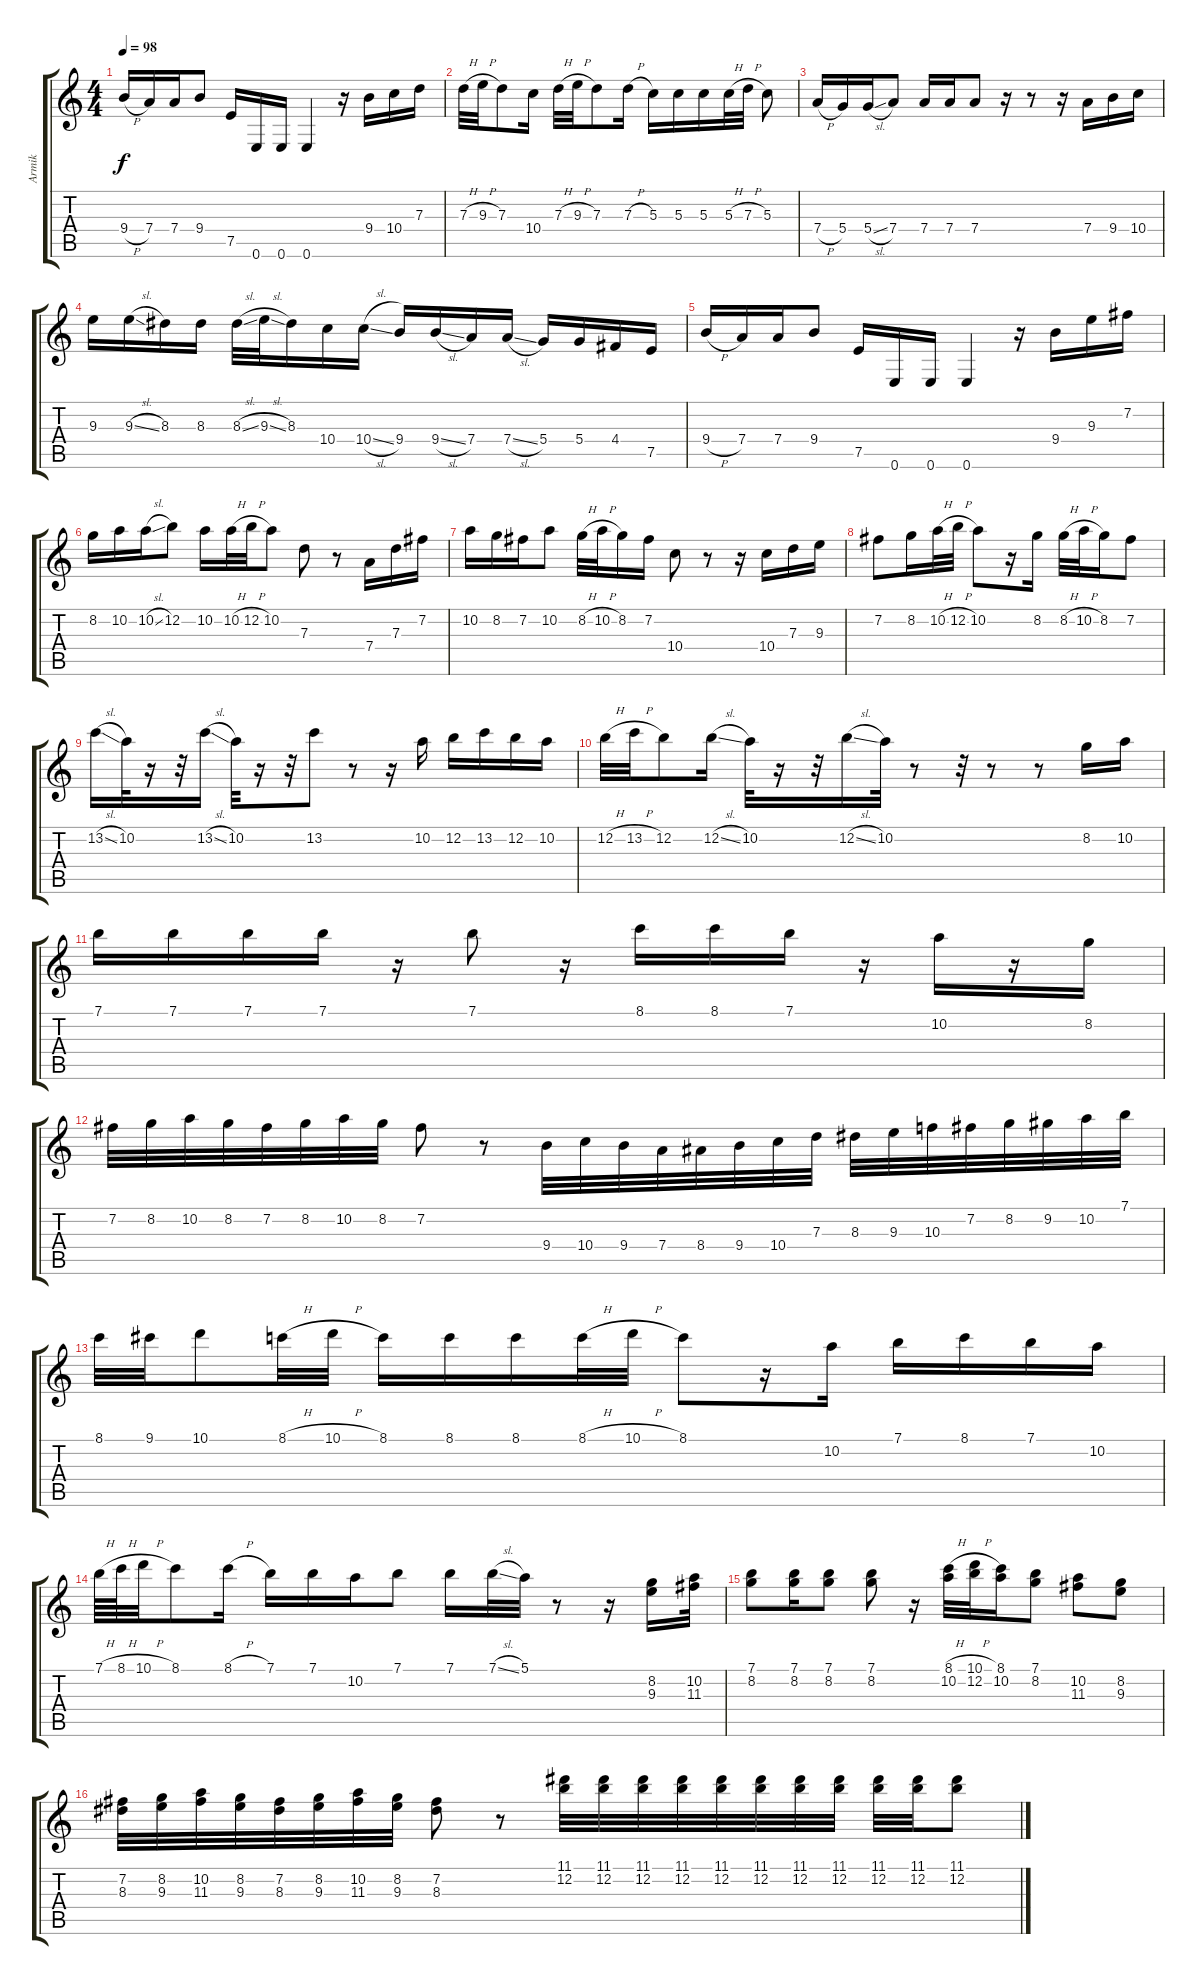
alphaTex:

\track ("Armik" "Armik") {instrument acousticguitarnylon}
\staff {score tabs}
\tuning (E4 B3 G3 D3 A2 E2) {hide}
\ts (4 4)
\tempo 98
\clef g2
\ks c
9.4{h}.16{dy f} 7.4.16 7.4.16 9.4.8 7.5.16 0.6.16 0.6.16 0.6.4 r.16 9.4.16 10.4.16 7.3.16 |
7.3{h}.32 9.3{h}.32 7.3.8 10.4.16 7.3{h}.32 9.3{h}.32 7.3.8 7.3{h}.16 5.3.16 5.3.16 5.3.16 5.3{h}.32 7.3{h}.32 5.3.8 |
7.4{h}.16 5.4.16 5.4{sl}.16 7.4.8 7.4.16 7.4.16 7.4.8 r.16 r.8 r.16 7.4.16 9.4.16 10.4.16 |
9.3.16 9.3{sl}.16 8.3.16 8.3.16 8.3{sl}.32 9.3{sl}.32 8.3.16 10.4.16 10.4{sl}.16 9.4.16 9.4{sl}.16 7.4.16 7.4{sl}.16 5.4.16 5.4.16 4.4.16 7.5.16 |
9.4{h}.16 7.4.16 7.4.16 9.4.8 7.5.16 0.6.16 0.6.16 0.6.4 r.16 9.4.16 9.3.16 7.2.16 |
8.2.16 10.2.16 10.2{sl}.16 12.2.8 10.2.16 10.2{h}.32 12.2{h}.32 10.2.8 7.3.8 r.8 7.4.16 7.3.16 7.2.16 |
10.2.16 8.2.16 7.2.16 10.2.8 8.2{h}.32 10.2{h}.32 8.2.16 7.2.16 10.4.8 r.8 r.16 10.4.16 7.3.16 9.3.16 |
7.2.8 8.2.16 10.2{h}.32 12.2{h}.32 10.2.8 r.16 8.2.16 8.2{h}.32 10.2{h}.32 8.2.16 7.2.8 |
13.2{sl}.16 10.2.32 r.16 r.32 13.2{sl}.16 10.2.32 r.16 r.32 13.2.8 r.8 r.16 10.2.16 12.2.16 13.2.16 12.2.16 10.2.16 |
12.2{h}.32 13.2{h}.32 12.2.8 12.2{sl}.16 10.2.32 r.16 r.32 12.2{sl}.16 10.2.32 r.8 r.32 r.8 r.8 8.2.16 10.2.16 |
7.1.16 7.1.16 7.1.16 7.1.16 r.16 7.1.8 r.16 8.1.16 8.1.16 7.1.16 r.16 10.2.16 r.16 8.2.16 |
7.2.32 8.2.32 10.2.32 8.2.32 7.2.32 8.2.32 10.2.32 8.2.32 7.2.8 r.8 9.4.32 10.4.32 9.4.32 7.4.32 8.4.32 9.4.32 10.4.32 7.3.32 8.3.32 9.3.32 10.3.32 7.2.32 8.2.32 9.2.32 10.2.32 7.1.32 |
8.1.32 9.1.32 10.1.8 8.1{h}.32 10.1{h}.32 8.1.16 8.1.16 8.1.16 8.1{h}.32 10.1{h}.32 8.1.8 r.16 10.2.16 7.1.16 8.1.16 7.1.16 10.2.16 |
7.1{h}.64 8.1{h}.64 10.1{h}.32 8.1.8 8.1{h}.16 7.1.16 7.1.16 10.2.16 7.1.8 7.1.16 7.1{sl}.32 5.1.32 r.8 r.16 (8.2 9.3).16 (10.2 11.3).32 |
(7.1 8.2).8 (7.1 8.2).16 (7.1 8.2).8 (7.1 8.2).8 r.16 (8.1{h} 10.2).32 (10.1{h} 12.2).32 (8.1 10.2).16 (7.1 8.2).8 (10.2 11.3).8 (8.2 9.3).8 |
(7.2 8.3).32 (8.2 9.3).32 (10.2 11.3).32 (8.2 9.3).32 (7.2 8.3).32 (8.2 9.3).32 (10.2 11.3).32 (8.2 9.3).32 (7.2 8.3).8 r.8 (11.1 12.2).32 (11.1 12.2).32 (11.1 12.2).32 (11.1 12.2).32 (11.1 12.2).32 (11.1 12.2).32 (11.1 12.2).32 (11.1 12.2).32 (11.1 12.2).32 (11.1 12.2).32 (11.1 12.2).8
